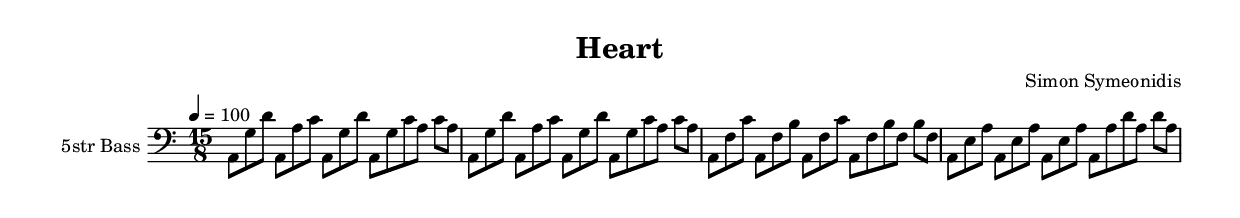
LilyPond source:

\version "2.18.2"

#(set-global-staff-size 16)

\header {
  title = "Heart"
  composer = "Simon Symeonidis"
}


\score {
<<

  \new Staff \with {
    instrumentName = #"5str Bass"
    midiInstrument = #"electric bass (finger)"
  }
  {
    \clef bass
    \time 15/8
    \tempo 4 = 100

    \relative c {
      \set Timing.beatStructure = 3,3,3,4,2
      a8 g' d' a, a' c a, g' d' a, g' c a c a |
      a,8 g' d' a, a' c a, g' d' a, g' c a c a |
      a,8 f' c' a, f' b a, f' c' a, f' b f b f |
      a,8 e' a a,  e' a a,  e' a a, a' d a d a |
    }
  }
>>

  \layout { }

  \midi {
    \tempo 4 = 100
  }
}
